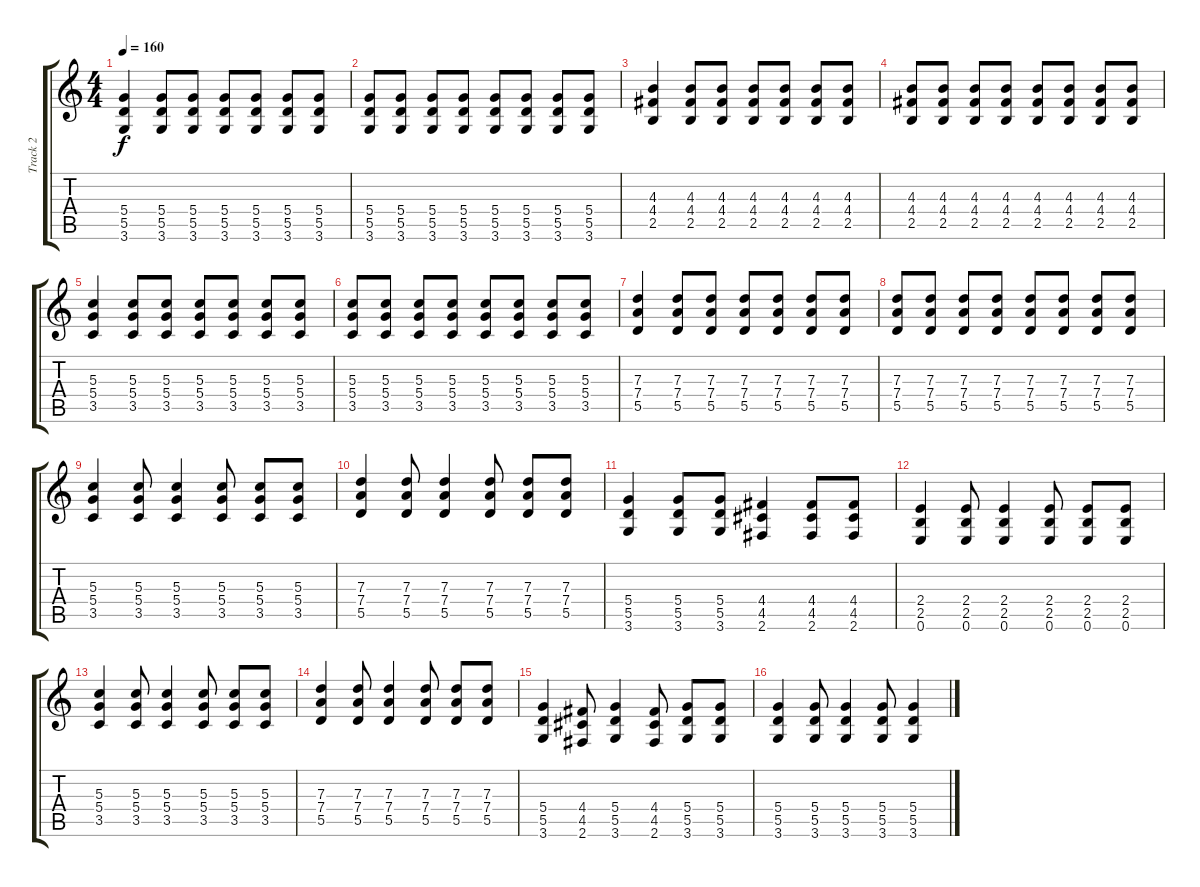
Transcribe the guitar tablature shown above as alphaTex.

\track ("Track 2" "Track 2") {instrument distortionguitar}
\staff {score tabs}
\tuning (E4 B3 G3 D3 A2 E2) {hide}
\ts (4 4)
\tempo 160
\clef g2
\ks c
(5.4 5.5 3.6).4{dy f} (5.4 5.5 3.6).8 (5.4 5.5 3.6).8 (5.4 5.5 3.6).8 (5.4 5.5 3.6).8 (5.4 5.5 3.6).8 (5.4 5.5 3.6).8 |
(5.4 5.5 3.6).8 (5.4 5.5 3.6).8 (5.4 5.5 3.6).8 (5.4 5.5 3.6).8 (5.4 5.5 3.6).8 (5.4 5.5 3.6).8 (5.4 5.5 3.6).8 (5.4 5.5 3.6).8 |
(4.3 4.4 2.5).4 (4.3 4.4 2.5).8 (4.3 4.4 2.5).8 (4.3 4.4 2.5).8 (4.3 4.4 2.5).8 (4.3 4.4 2.5).8 (4.3 4.4 2.5).8 |
(4.3 4.4 2.5).8 (4.3 4.4 2.5).8 (4.3 4.4 2.5).8 (4.3 4.4 2.5).8 (4.3 4.4 2.5).8 (4.3 4.4 2.5).8 (4.3 4.4 2.5).8 (4.3 4.4 2.5).8 |
(5.3 5.4 3.5).4 (5.3 5.4 3.5).8 (5.3 5.4 3.5).8 (5.3 5.4 3.5).8 (5.3 5.4 3.5).8 (5.3 5.4 3.5).8 (5.3 5.4 3.5).8 |
(5.3 5.4 3.5).8 (5.3 5.4 3.5).8 (5.3 5.4 3.5).8 (5.3 5.4 3.5).8 (5.3 5.4 3.5).8 (5.3 5.4 3.5).8 (5.3 5.4 3.5).8 (5.3 5.4 3.5).8 |
(7.3 7.4 5.5).4 (7.3 7.4 5.5).8 (7.3 7.4 5.5).8 (7.3 7.4 5.5).8 (7.3 7.4 5.5).8 (7.3 7.4 5.5).8 (7.3 7.4 5.5).8 |
(7.3 7.4 5.5).8 (7.3 7.4 5.5).8 (7.3 7.4 5.5).8 (7.3 7.4 5.5).8 (7.3 7.4 5.5).8 (7.3 7.4 5.5).8 (7.3 7.4 5.5).8 (7.3 7.4 5.5).8 |
(5.3 5.4 3.5).4 (5.3 5.4 3.5).8 (5.3 5.4 3.5).4 (5.3 5.4 3.5).8 (5.3 5.4 3.5).8 (5.3 5.4 3.5).8 |
(7.3 7.4 5.5).4 (7.3 7.4 5.5).8 (7.3 7.4 5.5).4 (7.3 7.4 5.5).8 (7.3 7.4 5.5).8 (7.3 7.4 5.5).8 |
(5.4 5.5 3.6).4 (5.4 5.5 3.6).8 (5.4 5.5 3.6).8 (4.4 4.5 2.6).4 (4.4 4.5 2.6).8 (4.4 4.5 2.6).8 |
(2.4 2.5 0.6).4 (2.4 2.5 0.6).8 (2.4 2.5 0.6).4 (2.4 2.5 0.6).8 (2.4 2.5 0.6).8 (2.4 2.5 0.6).8 |
(5.3 5.4 3.5).4 (5.3 5.4 3.5).8 (5.3 5.4 3.5).4 (5.3 5.4 3.5).8 (5.3 5.4 3.5).8 (5.3 5.4 3.5).8 |
(7.3 7.4 5.5).4 (7.3 7.4 5.5).8 (7.3 7.4 5.5).4 (7.3 7.4 5.5).8 (7.3 7.4 5.5).8 (7.3 7.4 5.5).8 |
(5.4 5.5 3.6).4 (4.4 4.5 2.6).8 (5.4 5.5 3.6).4 (4.4 4.5 2.6).8 (5.4 5.5 3.6).8 (5.4 5.5 3.6).8 |
(5.4 5.5 3.6).4 (5.4 5.5 3.6).8 (5.4 5.5 3.6).4 (5.4 5.5 3.6).8 (5.4 5.5 3.6).4
